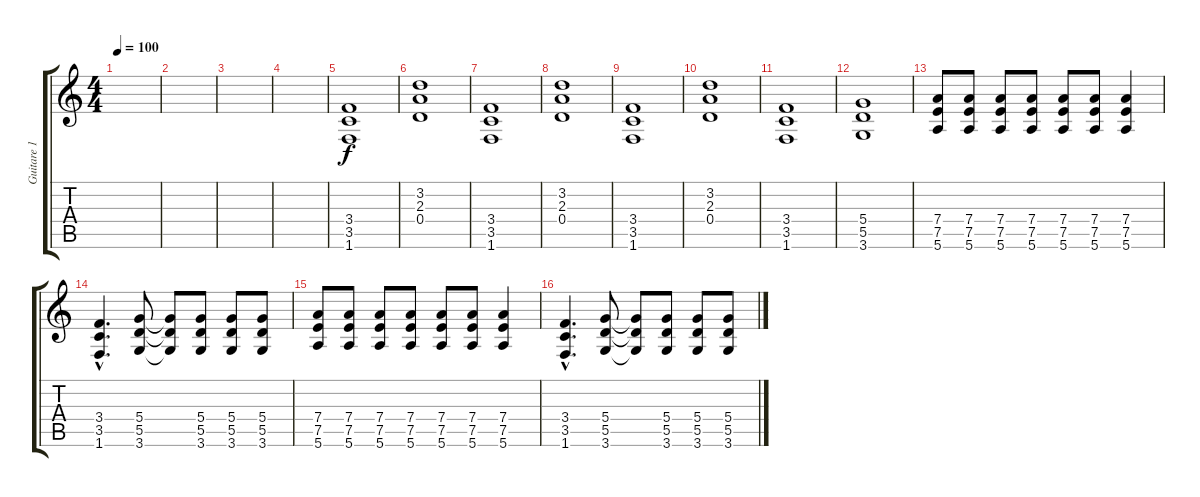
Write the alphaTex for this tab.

\track ("Guitare 1" "Guitare 1") {instrument distortionguitar}
\staff {score tabs}
\tuning (E4 B3 G3 D3 A2 E2) {hide}
\ts (4 4)
\tempo 100
\clef g2
\ks c
|
|
|
|
(3.4 3.5 1.6).1{instrument distortionguitar} |
(3.2 2.3 0.4).1 |
(3.4 3.5 1.6).1 |
(3.2 2.3 0.4).1 |
(3.4 3.5 1.6).1 |
(3.2 2.3 0.4).1 |
(3.4 3.5 1.6).1 |
(5.4 5.5 3.6).1 |
(7.4 7.5 5.6).8 (7.4 7.5 5.6).8 (7.4 7.5 5.6).8 (7.4 7.5 5.6).8 (7.4 7.5 5.6).8 (7.4 7.5 5.6).8 (7.4 7.5 5.6).4 |
(3.4{hac} 3.5{hac} 1.6{hac}).4{d} (5.4 5.5 3.6).8 (5.4{t} 5.5{t} 3.6{t}).8 (5.4 5.5 3.6).8 (5.4 5.5 3.6).8 (5.4 5.5 3.6).8 |
(7.4 7.5 5.6).8 (7.4 7.5 5.6).8 (7.4 7.5 5.6).8 (7.4 7.5 5.6).8 (7.4 7.5 5.6).8 (7.4 7.5 5.6).8 (7.4 7.5 5.6).4 |
(3.4{hac} 3.5{hac} 1.6{hac}).4{d} (5.4 5.5 3.6).8 (5.4{t} 5.5{t} 3.6{t}).8 (5.4 5.5 3.6).8 (5.4 5.5 3.6).8 (5.4 5.5 3.6).8
